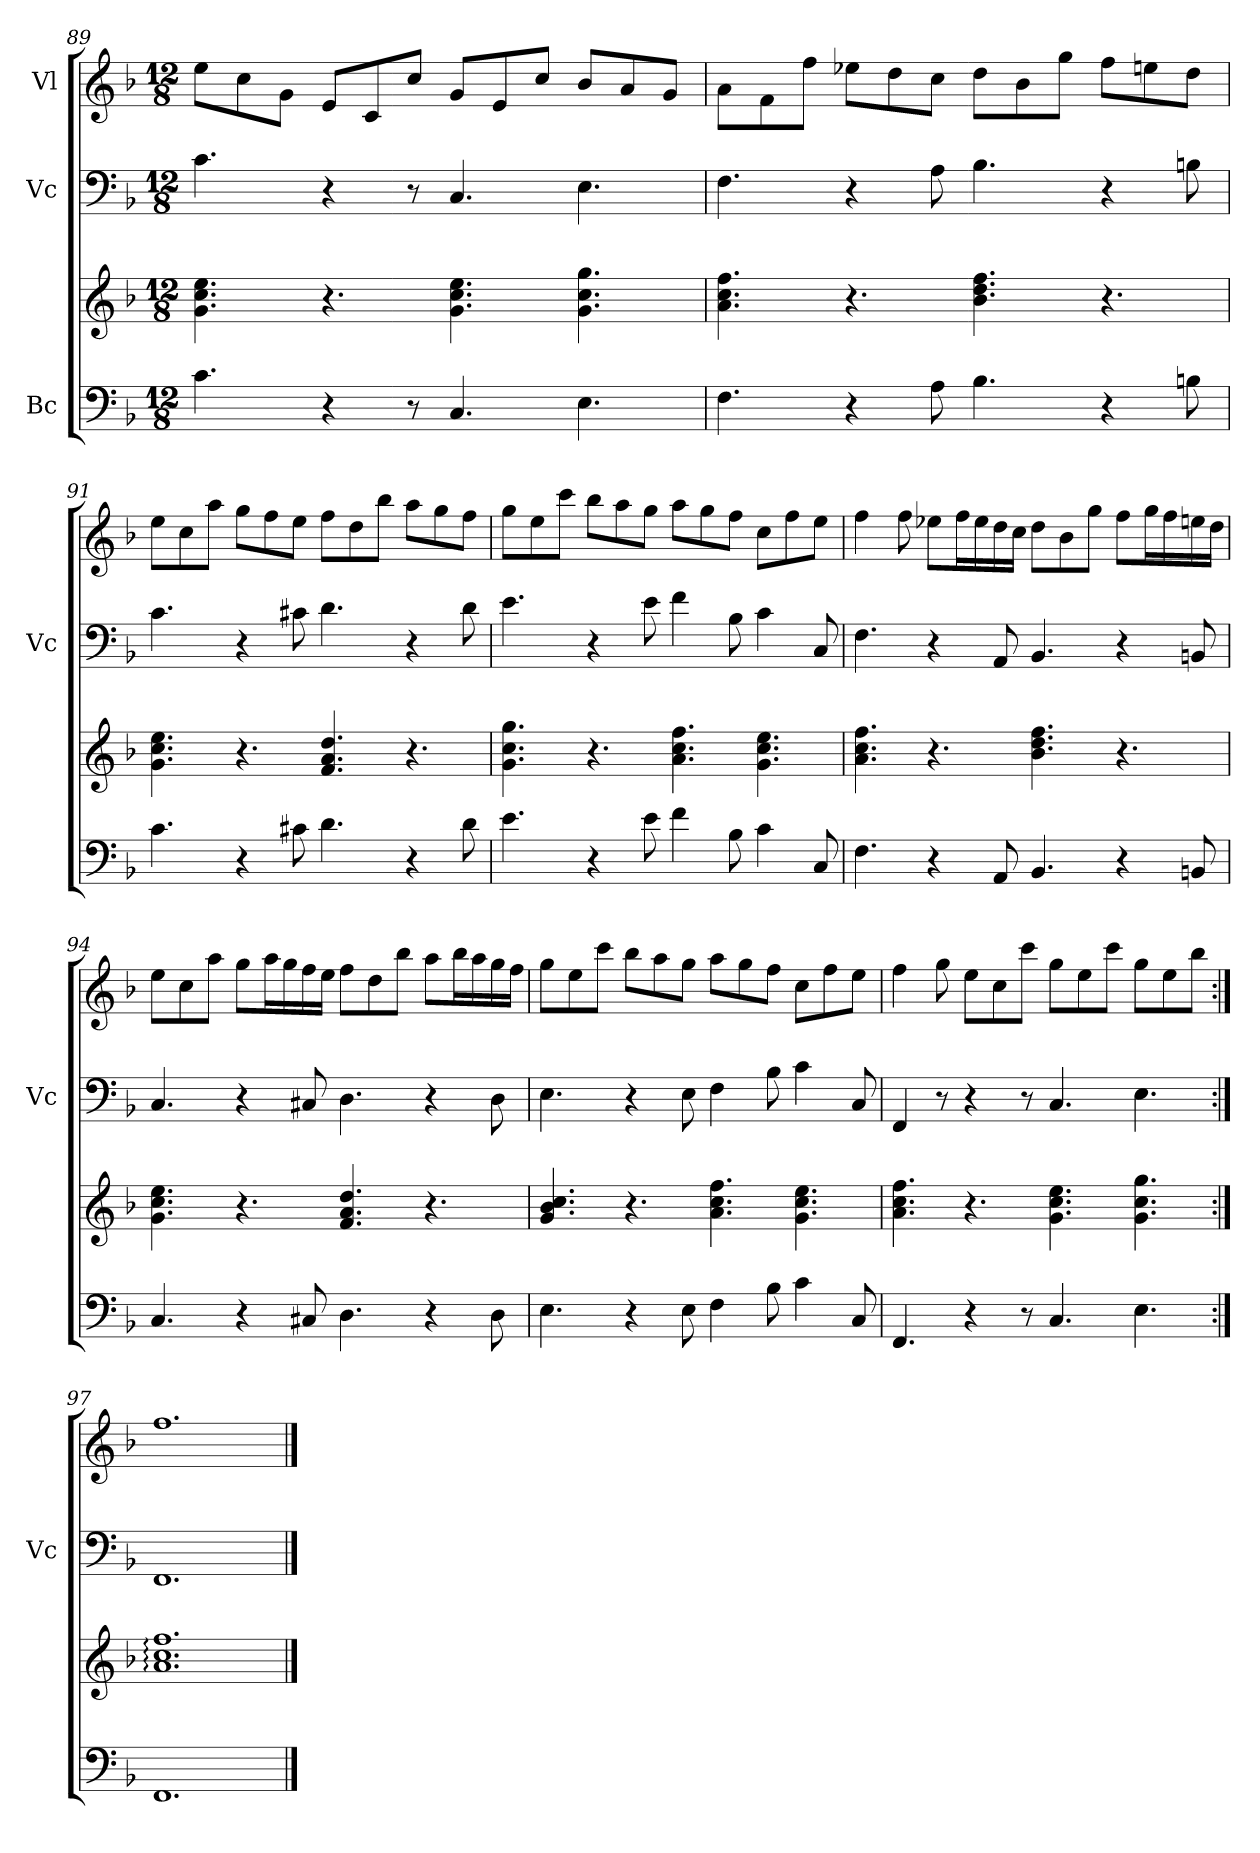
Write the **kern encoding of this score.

**kern	**kern	**kern	**kern
*part3	*part3	*part2	*part1
*staff4	*staff3	*staff2	*staff1
*I"Bc	*	*I"Vc	*I"Vl
*	*	*I'Vc	*
!!LO:PB:g=z
*clefF4	*clefG2	*clefF4	*clefG2
*k[b-]	*k[b-]	*k[b-]	*k[b-]
*M12/8	*M12/8	*M12/8	*M12/8
=89	=89	=89	=89
4.c\	4.g\ 4.cc\ 4.ee\	4.c\	8ee\L
.	.	.	8cc\
.	.	.	8g\J
4r	4.r	4r	8e/L
.	.	.	8c/
8r	.	8r	8cc/J
4.C/	4.g\ 4.cc\ 4.ee\	4.C/	8g/L
.	.	.	8e/
.	.	.	8cc/J
4.E\	4.g\ 4.cc\ 4.gg\	4.E\	8b-/L
.	.	.	8a/
.	.	.	8g/J
=90	=90	=90	=90
4.F\	4.a\ 4.cc\ 4.ff\	4.F\	8a\L
.	.	.	8f\
.	.	.	8ff\J
4r	4.r	4r	8ee-X\L
.	.	.	8dd\
8A\	.	8A\	8cc\J
4.B-\	4.b-\ 4.dd\ 4.ff\	4.B-\	8dd\L
.	.	.	8b-\
.	.	.	8gg\J
4r	4.r	4r	8ff\L
.	.	.	8een\
8Bn\	.	8Bn\	8dd\J
=91	=91	=91	=91
4.c\	4.g\ 4.cc\ 4.ee\	4.c\	8ee\L
.	.	.	8cc\
.	.	.	8aa\J
4r	4.r	4r	8gg\L
.	.	.	8ff\
8c#X\	.	8c#X\	8ee\J
4.d\	4.f/ 4.a/ 4.dd/	4.d\	8ff\L
.	.	.	8dd\
.	.	.	8bb-\J
4r	4.r	4r	8aa\L
.	.	.	8gg\
8d\	.	8d\	8ff\J
!!LO:LB:g=z
=92	=92	=92	=92
4.e\	4.g\ 4.cc\ 4.gg\	4.e\	8gg\L
.	.	.	8ee\
.	.	.	8ccc\J
4r	4.r	4r	8bb-\L
.	.	.	8aa\
8e\	.	8e\	8gg\J
4f\	4.a\ 4.cc\ 4.ff\	4f\	8aa\L
.	.	.	8gg\
8B-\	.	8B-\	8ff\J
4c\	4.g\ 4.cc\ 4.ee\	4c\	8cc\L
.	.	.	8ff\
8C/	.	8C/	8ee\J
=93	=93	=93	=93
4.F\	4.a\ 4.cc\ 4.ff\	4.F\	4ff\
.	.	.	8ff\
4r	4.r	4r	8ee-X\L
.	.	.	16ff\L
.	.	.	16ee-\
8AA/	.	8AA/	16dd\
.	.	.	16cc\JJ
4.BB-/	4.b-\ 4.dd\ 4.ff\	4.BB-/	8dd\L
.	.	.	8b-\
.	.	.	8gg\J
4r	4.r	4r	8ff\L
.	.	.	16gg\L
.	.	.	16ff\
8BBn/	.	8BBn/	16een\
.	.	.	16dd\JJ
=94	=94	=94	=94
4.C/	4.g\ 4.cc\ 4.ee\	4.C/	8ee\L
.	.	.	8cc\
.	.	.	8aa\J
4r	4.r	4r	8gg\L
.	.	.	16aa\L
.	.	.	16gg\
8C#X/	.	8C#X/	16ff\
.	.	.	16ee\JJ
4.D\	4.f/ 4.a/ 4.dd/	4.D\	8ff\L
.	.	.	8dd\
.	.	.	8bb-\J
4r	4.r	4r	8aa\L
.	.	.	16bb-\L
.	.	.	16aa\
8D\	.	8D\	16gg\
.	.	.	16ff\JJ
!!LO:LB:g=z
=95	=95	=95	=95
4.E\	4.g/ 4.b-/ 4.cc/	4.E\	8gg\L
.	.	.	8ee\
.	.	.	8ccc\J
4r	4.r	4r	8bb-\L
.	.	.	8aa\
8E\	.	8E\	8gg\J
4F\	4.a\ 4.cc\ 4.ff\	4F\	8aa\L
.	.	.	8gg\
8B-\	.	8B-\	8ff\J
4c\	4.g\ 4.cc\ 4.ee\	4c\	8cc\L
.	.	.	8ff\
8C/	.	8C/	8ee\J
=96	=96	=96	=96
4.FF/	4.a\ 4.cc\ 4.ff\	4FF/	4ff\
.	.	8r	8gg\
4r	4.r	4r	8ee\L
.	.	.	8cc\
8r	.	8r	8ccc\J
4.C/	4.g\ 4.cc\ 4.ee\	4.C/	8gg\L
.	.	.	8ee\
.	.	.	8ccc\J
4.E\	4.g\ 4.cc\ 4.gg\	4.E\	8gg\L
.	.	.	8ee\
.	.	.	8bb-\J
=97:|!	=97:|!	=97:|!	=97:|!
1.FF	1.a: 1.cc: 1.ff:	1.FF	1.ff
==	==	==	==
*-	*-	*-	*-
